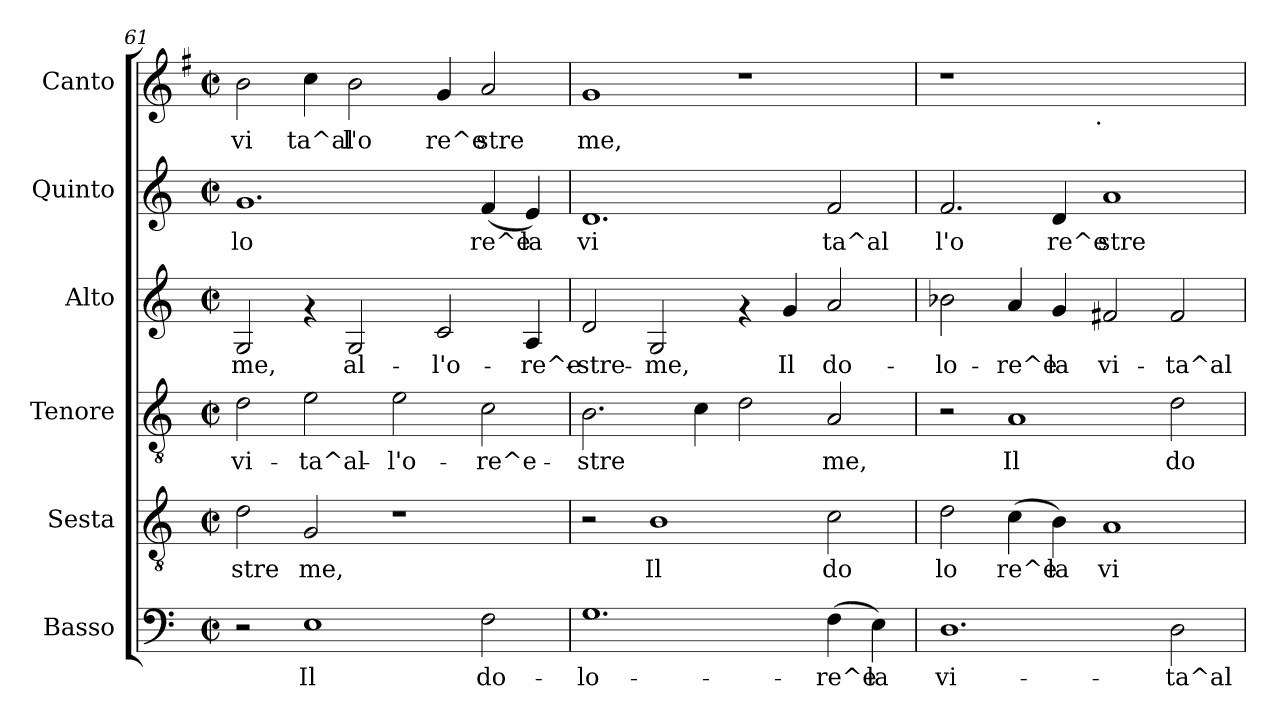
**kern	**text	**kern	**text	**kern	**text	**kern	**text	**kern	**text	**kern	**text
*part6	*part6	*part5	*part5	*part4	*part4	*part3	*part3	*part2	*part2	*part1	*part1
*staff6	*staff6	*staff5	*staff5	*staff4	*staff4	*staff3	*staff3	*staff2	*staff2	*staff1	*staff1
*I"Basso	*	*I"Sesta	*	*I"Tenore	*	*I"Alto	*	*I"Quinto	*	*I"Canto	*
*clefF4	*	*clefGv2	*	*clefGv2	*	*clefG2	*	*clefG2	*	*clefG2	*
*	*	*	*	*	*	*	*	*	*	*ITrd-3c-5	*
*k[]	*	*k[]	*	*k[]	*	*k[]	*	*k[]	*	*k[]	*
*C:	*	*C:	*	*C:	*	*C:	*	*C:	*	*C:	*
*M2/2	*	*M2/2	*	*M2/2	*	*M2/2	*	*M2/2	*	*M2/2	*
*met(c|)	*	*met(c|)	*	*met(c|)	*	*met(c|)	*	*met(c|)	*	*met(c|)	*
=61	=61	=61	=61	=61	=61	=61	=61	=61	=61	=61	=61
!	!	!	!LO:LY:b:cj	!	!LO:LY:b:cj	!	!LO:LY:b:cj	!	!LO:LY:b:cj	!	!LO:LY:a:cj
2r	.	2d\	stre	2d\	vi-	2G/	-me,	1.g	lo	2ee\	vi
!	!LO:LY:b:cj	!	!LO:LY:b:cj	!	!LO:LY:b:cj	!	!	!	!	!	!LO:LY:a:cj
1E	Il	2G/	me,	2e\	-ta^al-	4rf	.	.	.	4ff\	ta^al
!	!	!	!	!	!	!	!LO:LY:b:cj	!	!	!	!LO:LY:a:cj
.	.	.	.	.	.	2G/	al-	.	.	2ee\	l'o
!	!	!	!	!	!LO:LY:b:cj	!	!	!	!	!	!
.	.	1r	.	2e\	-l'o-	.	.	.	.	.	.
!	!	!	!	!	!	!	!LO:LY:b:cj	!	!	!	!LO:LY:a:cj
.	.	.	.	.	.	2c/	-l'o-	.	.	4cc/	re^e
!	!LO:LY:b:cj	!	!	!	!LO:LY:b:cj	!	!	!	!LO:LY:b:cj	!	!LO:LY:a:cj
2F\	do-	.	.	2c\	-re^e-	.	.	(<4f/	re^e	2dd/	stre
!	!	!	!	!	!	!	!LO:LY:b:cj	!	!LO:LY:b:cj	!	!
.	.	.	.	.	.	4A/	-re^e-	4e/)	la	.	.
!!LO:LB:g=z
=62	=62	=62	=62	=62	=62	=62	=62	=62	=62	=62	=62
!	!LO:LY:b:cj	!	!	!	!LO:LY:b:cj	!	!LO:LY:b:cj	!	!LO:LY:b:cj	!	!LO:LY:b:cj
1.G	-lo-	2r	.	2.B\	-stre	2d/	-stre-	1.d	vi	1cc	me,
!	!	!	!LO:LY:b:cj	!	!	!	!LO:LY:b:cj	!	!	!	!
.	.	1B	Il	.	.	2G/	-me,	.	.	.	.
!	!	!	!	!	!LO:LY:b:cj	!	!	!	!	!	!
.	.	.	.	4c\	.	.	.	.	.	.	.
!	!	!	!	!	!LO:LY:b:cj	!	!	!	!	!	!
.	.	.	.	2d\	.	4rf	.	.	.	1r	.
!	!	!	!	!	!	!	!LO:LY:b:cj	!	!	!	!
.	.	.	.	.	.	4g/	Il	.	.	.	.
!	!LO:LY:b:cj	!	!LO:LY:b:cj	!	!LO:LY:b:cj	!	!LO:LY:b:cj	!	!LO:LY:b:cj	!	!
(<4F\	-re^e	2c\	do	2A/	me,	2a/	do-	2f/	ta^al	.	.
!	!LO:LY:b:cj	!	!	!	!	!	!	!	!	!	!
4E\)	la	.	.	.	.	.	.	.	.	.	.
=63	=63	=63	=63	=63	=63	=63	=63	=63	=63	=63	=63
!	!LO:LY:b:cj	!	!LO:LY:b:cj	!	!	!	!LO:LY:b:cj	!	!LO:LY:b:cj	!	!
*	*	*	*	*	*	*	*	*	*	*^	*
1.D	vi-	2d\	lo	2r	.	2b-X\	-lo-	2.f/	l'o	1r	2ryy	.
!	!	!	!LO:LY:b:cj	!	!LO:LY:b:cj	!	!LO:LY:b:cj	!	!	!	!	!
.	.	(<4c\	re^e	1A	Il	4a/	-re^e	.	.	.	4ryy	.
!	!	!	!LO:LY:b:cj	!	!	!	!LO:LY:b:cj	!	!LO:LY:b:cj	!	!	!
.	.	4B\)	la	.	.	4g/	la	4d/	re^e	.	8...ryy	.
!	!	!	!	!	!	!	!	!	!	!	!LO:TX:b:t=.	!
.	.	.	.	.	.	.	.	.	.	.	1ryy	.
!	!	!	!LO:LY:b:cj	!	!	!	!LO:LY:b:cj	!	!LO:LY:b:cj	!	!	!
.	.	1A	vi	.	.	2f#X/	vi-	1a	stre	1ryy	.	.
!	!LO:LY:b:cj	!	!	!	!LO:LY:b:cj	!	!LO:LY:b:cj	!	!	!	!	!
2D\	-ta^al-	.	.	2d\	do	2f#/	-ta^al-	.	.	.	.	.
.	.	.	.	.	.	.	.	.	.	.	64ryy	.
*	*	*	*	*	*	*	*	*	*	*v	*v	*
=	=	=	=	=	=	=	=	=	=	=	=
*-	*-	*-	*-	*-	*-	*-	*-	*-	*-	*-	*-
